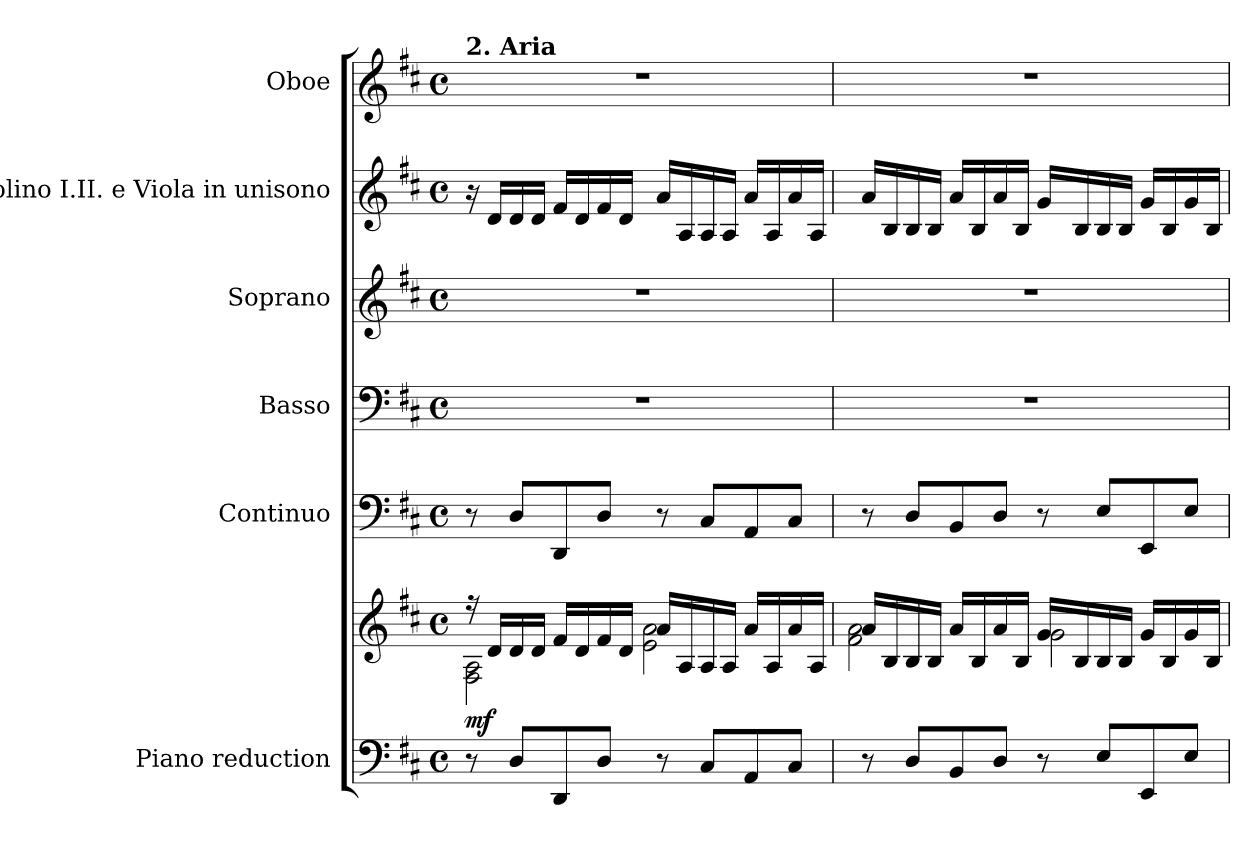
**kern	**kern	**dynam	**kern	**kern	**kern	**kern	**kern
*part6	*part6	*part6	*part5	*part4	*part3	*part2	*part1
*staff7	*staff6	*staff6/7	*staff5	*staff4	*staff3	*staff2	*staff1
*I"Piano reduction	*	*	*I"Continuo	*I"Basso	*I"Soprano	*I"Violino I.II. e Viola in unisono	*I"Oboe
*I'Pno	*	*	*	*	*	*	*I'Ob
*stria5	*stria5	*	*	*	*	*	*
*clefF4	*clefG2	*	*clefF4	*clefF4	*clefG2	*clefG2	*clefG2
*k[f#c#]	*k[f#c#]	*	*k[f#c#]	*k[f#c#]	*k[f#c#]	*k[f#c#]	*k[f#c#]
*M4/4	*M4/4	*	*M4/4	*M4/4	*M4/4	*M4/4	*M4/4
*met(c)	*met(c)	*	*met(c)	*met(c)	*met(c)	*met(c)	*met(c)
=1	=1	=1	=1	=1	=1	=1	=1
*	*^	*	*	*	*	*	*
!	!	!	!	!	!	!	!	!LO:TX:a:B:t=2. Aria
!	!	!	!LO:DY:b	!	!	!	!	!
8r	16r	2F#\ 2A\	mf	8r	1r	1r	16r	1r
.	16d/LL	.	.	.	.	.	16d/LL	.
8D/L	16d/	.	.	8D/L	.	.	16d/	.
.	16d/JJ	.	.	.	.	.	16d/JJ	.
8DD/	16f#/LL	.	.	8DD/	.	.	16f#/LL	.
.	16d/	.	.	.	.	.	16d/	.
8D/J	16f#/	.	.	8D/J	.	.	16f#/	.
.	16d/JJ	.	.	.	.	.	16d/JJ	.
8r	16a/LL	2e\ 2a\	.	8r	.	.	16a/LL	.
.	16A/	.	.	.	.	.	16A/	.
8C#/L	16A/	.	.	8C#/L	.	.	16A/	.
.	16A/JJ	.	.	.	.	.	16A/JJ	.
8AA/	16a/LL	.	.	8AA/	.	.	16a/LL	.
.	16A/	.	.	.	.	.	16A/	.
8C#/J	16a/	.	.	8C#/J	.	.	16a/	.
.	16A/JJ	.	.	.	.	.	16A/JJ	.
=2	=2	=2	=2	=2	=2	=2	=2	=2
8r	16a/LL	2f#\ 2a\	.	8r	1r	1r	16a/LL	1r
.	16B/	.	.	.	.	.	16B/	.
8D/L	16B/	.	.	8D/L	.	.	16B/	.
.	16B/JJ	.	.	.	.	.	16B/JJ	.
8BB/	16a/LL	.	.	8BB/	.	.	16a/LL	.
.	16B/	.	.	.	.	.	16B/	.
8D/J	16a/	.	.	8D/J	.	.	16a/	.
.	16B/JJ	.	.	.	.	.	16B/JJ	.
8r	16g/LL	2g\	.	8r	.	.	16g/LL	.
.	16B/	.	.	.	.	.	16B/	.
8E/L	16B/	.	.	8E/L	.	.	16B/	.
.	16B/JJ	.	.	.	.	.	16B/JJ	.
8EE/	16g/LL	.	.	8EE/	.	.	16g/LL	.
.	16B/	.	.	.	.	.	16B/	.
8E/J	16g/	.	.	8E/J	.	.	16g/	.
.	16B/JJ	.	.	.	.	.	16B/JJ	.
*	*v	*v	*	*	*	*	*	*
=	=	=	=	=	=	=	=
*-	*-	*-	*-	*-	*-	*-	*-
